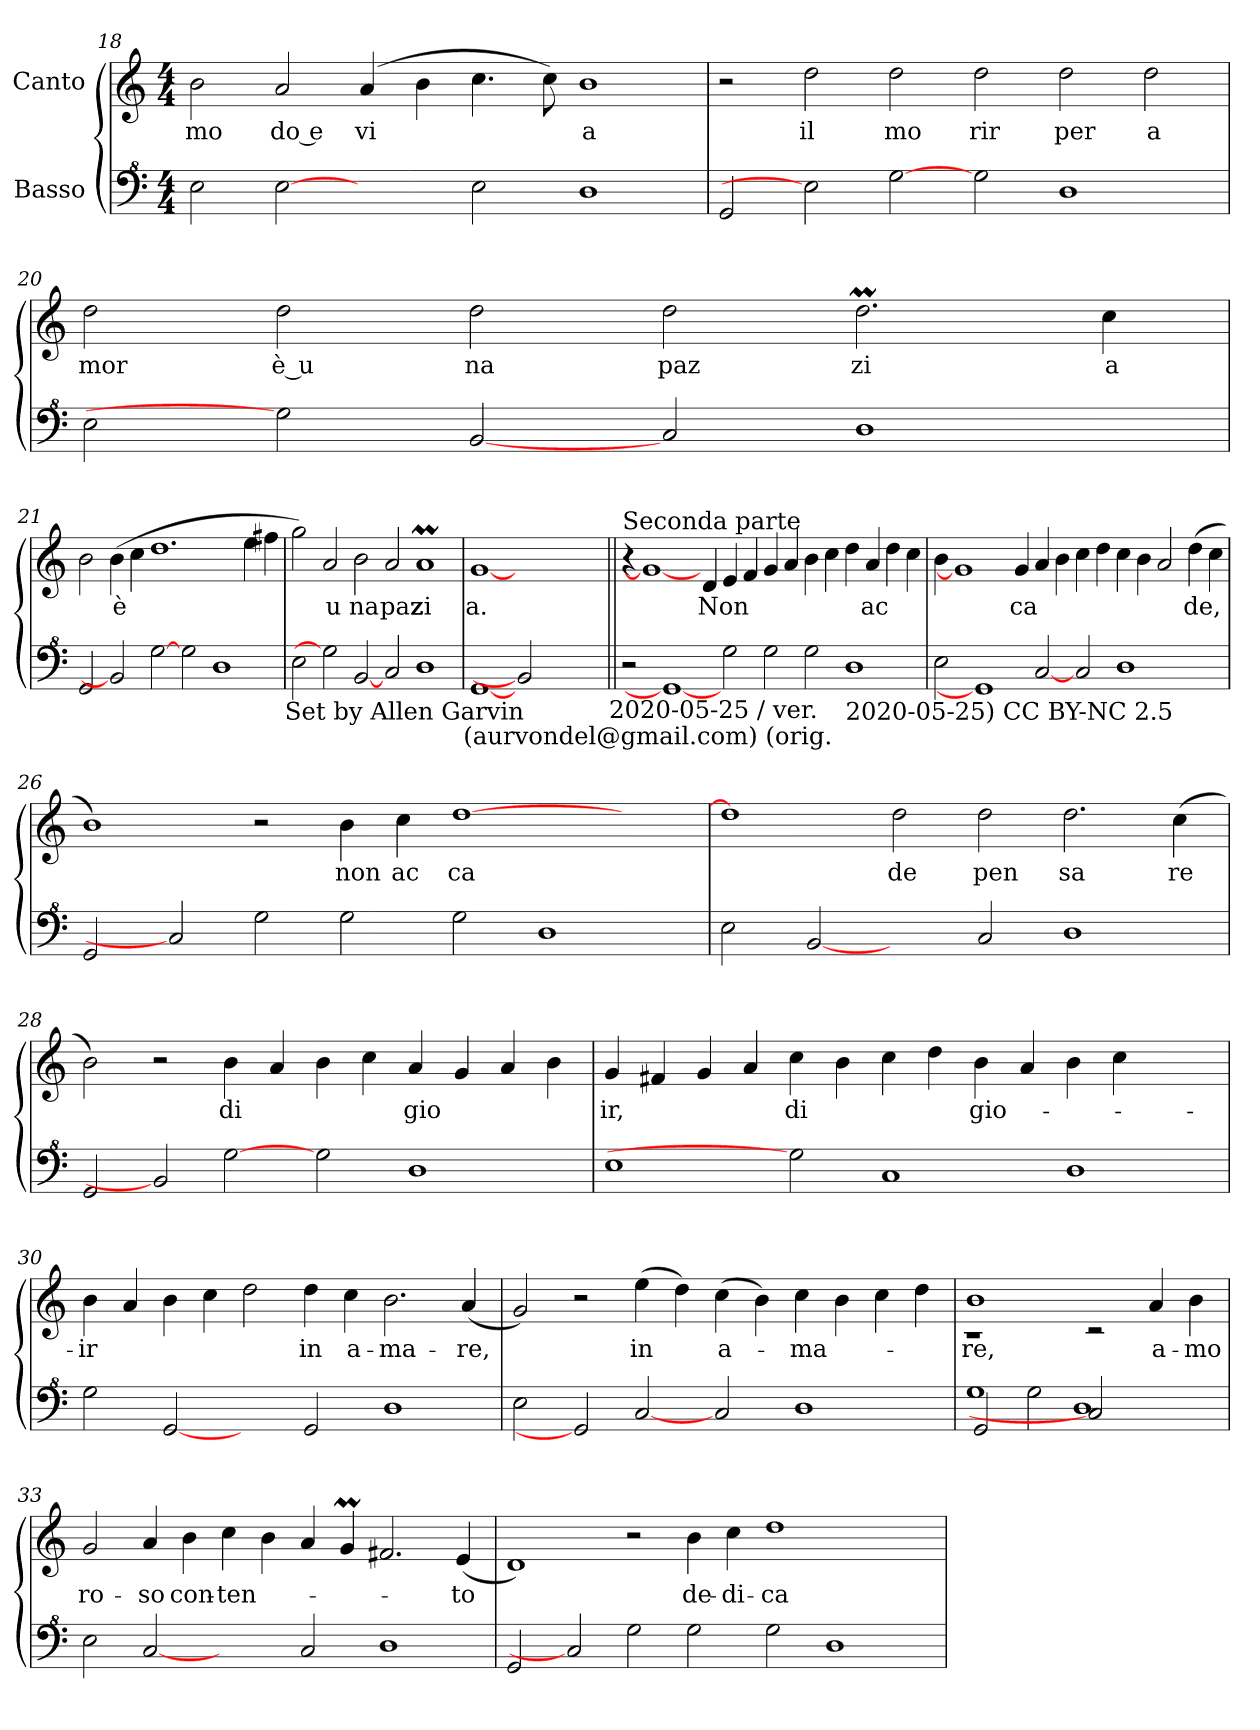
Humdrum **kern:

**kern	**kern	**text
*part2	*part1	*part1
*staff2	*staff1	*staff1
*I"Basso	*I"Canto	*
*clefF^4	*clefG2	*
*ITrd7c12	*	*
*k[]	*k[]	*
*C:	*C:	*
*M4/4	*M4/4	*
=18	=18	=18
!	!	!LO:LY:b
2E\	2b\	mo
!	!	!LO:LY:b:rj
[2E	2a/	do e
!	!	!LO:LY:b
2ryy	(4a/	vi
.	4b\	.
2E\	4.cc\	.
.	8cc\)	.
!	!	!LO:LY:b
1D	1b	a
=19	=19	=19
2GG/	2r	.
!	!	!LO:LY:b
2E]	2dd\	il
!	!	!LO:LY:b
[2G	2dd\	mo
!	!	!LO:LY:b
2G\	2dd\	rir
!	!	!LO:LY:b
1D	2dd\	per
!	!	!LO:LY:b
.	2dd\	a
=20	=20	=20
!	!	!LO:LY:b
2E\	2dd\	mor
!	!	!LO:LY:b:rj
2G]	2dd\	è u
!	!	!LO:LY:b
[2BB	2dd\	na
!	!	!LO:LY:b
2C/	2dd\	paz
!	!	!LO:LY:b
1D	2.ddM\	zi
!	!	!LO:LY:b
.	4cc\	a
!!LO:PB:g=z
=21	=21	=21
2GG/	2b\	.
!	!	!LO:LY:b
2BB]	(>4b\	è
.	4cc\	.
[2G	1.dd	.
2G\	.	.
1D	.	.
.	4ee\	.
.	4ff#X\	.
!LO:TX:b:t=Set by Allen Garvin	!	!
=22	=22	=22
2E\	2gg\)	.
!	!	!LO:LY:b
2G]	2a/	u
!	!	!LO:LY:b
[2BB	2b\	na
!	!	!LO:LY:b
2C/	2a/	paz
!	!	!LO:LY:b
1D	1aM	zi
!LO:TX:b:t=(aurvondel@gmail.com) (orig.	!	!
=23	=23	=23
!	!	!LO:LY:b
[1GG	[1g	a.
2BB]	0ryy	.
1.ryy	.	.
!LO:TX:b:t=2020-05-25 / ver.	!	!
=24||	=24||	=24||
!	!LO:TX:a:t=Seconda parte	!
2r	4r	.
.	1g_	.
1GG_	.	.
!	!	!LO:LY:b
.	4d/	Non
2G\	4e/	.
.	4f/	.
2G\	4g/	.
.	4a/	.
2G\	4b\	.
.	4cc\	.
!LO:TX:b:t=2020-05-25) CC BY-NC 2.5	!	!
1D	4dd\	.
!	!	!LO:LY:b
.	4a/	ac
.	4dd\	.
.	4cc\	.
!!LO:LB:g=z
=25	=25	=25
2E\	4b\	.
.	1g]	.
1GG]	.	.
!	!	!LO:LY:b
.	4g/	ca
[2C	4a/	.
.	4b\	.
2C/	4cc\	.
.	4dd\	.
1D	4cc\	.
.	4b\	.
.	2a/	.
!	!	!LO:LY:b
2ryy	(>4dd\	de,
.	4cc\	.
=26	=26	=26
2GG/	1b)	.
2C]	.	.
2G\	2r	.
!	!	!LO:LY:b
2G\	4b\	non
!	!	!LO:LY:b
.	4cc\	ac
!	!	!LO:LY:b
2G\	[>1dd	ca
1D	.	.
.	2ryy	.
=27	=27	=27
2E\	1dd]	.
[2BB	.	.
!	!	!LO:LY:b
2ryy	2dd\	de
!	!	!LO:LY:b
2C/	2dd\	pen
!	!	!LO:LY:b
1D	2.dd\	sa
!	!	!LO:LY:b
.	(>4cc\	re
=28	=28	=28
2GG/	2b\)	.
2BB]	2r	.
!	!	!LO:LY:b
[2G	4b\	di
.	4a/	.
2G\	4b\	.
.	4cc\	.
!	!	!LO:LY:b
1D	4a/	gio
.	4g/	.
.	4a/	.
.	4b\	.
!!LO:LB:g=z
=29	=29	=29
!	!	!LO:LY:b
1E	4g/	ir,
.	4f#X/	.
.	4g/	.
.	4a/	.
!	!	!LO:LY:b
2G]	4cc\	di
.	4b\	.
1C	4cc\	.
.	4dd\	.
!	!	!LO:LY:b
.	4b\	gio-
.	4a/	.
1D	4b\	.
.	4cc\	.
.	2ryy	.
=30	=30	=30
!	!	!LO:LY:b
2G\	4b\	-ir
.	4a/	.
[2GG	4b\	.
.	4cc\	.
2ryy	2dd\	.
!	!	!LO:LY:b
2GG/	4dd\	in
!	!	!LO:LY:b
.	4cc\	a-
!	!	!LO:LY:b
1D	2.b\	-ma-
!	!	!LO:LY:b
.	(<4a/	-re,
=31	=31	=31
2E\	2g/)	.
2GG]	2r	.
!	!	!LO:LY:b
[2C	(>4ee\	in
.	4dd\)	.
!	!	!LO:LY:b
2C/	(>4cc\	a-
.	4b\)	.
!	!	!LO:LY:b
1D	4cc\	-ma-
.	4b\	.
.	4cc\	.
.	4dd\	.
=32	=32	=32
*^	*	*
!	!	!	!LO:LY:b
*	*	*^	*
1G	2GG/	1b	1rc	-re,
.	2G\	.	.	.
2C]	1D	1ryy	2rc	.
!	!	!	!	!LO:LY:b
2ryy	.	.	4a/	a-
!	!	!	!	!LO:LY:b
.	.	.	4b\	-mo-
*v	*v	*	*	*
!!LO:LB:g=z
=33	=33	=33	=33
!	!	!	!LO:LY:b
*	*v	*v	*
2E\	2g/	-ro-
!	!	!LO:LY:b
[2C	4a/	-so
!	!	!LO:LY:b
.	4b\	con-
!	!	!LO:LY:b
2ryy	4cc\	-ten-
.	4b\	.
2C/	4a/	.
.	4gM/	.
1D	2.f#X/	.
!	!	!LO:LY:b
.	(<4e/	-to
=34	=34	=34
2GG/	1d)	.
2C]	.	.
2G\	2r	.
!	!	!LO:LY:b
2G\	4b\	de-
!	!	!LO:LY:b
.	4cc\	-di-
!	!	!LO:LY:b
2G\	1dd	-ca-
1D	.	.
.	2ryy	.
=	=	=
*-	*-	*-
